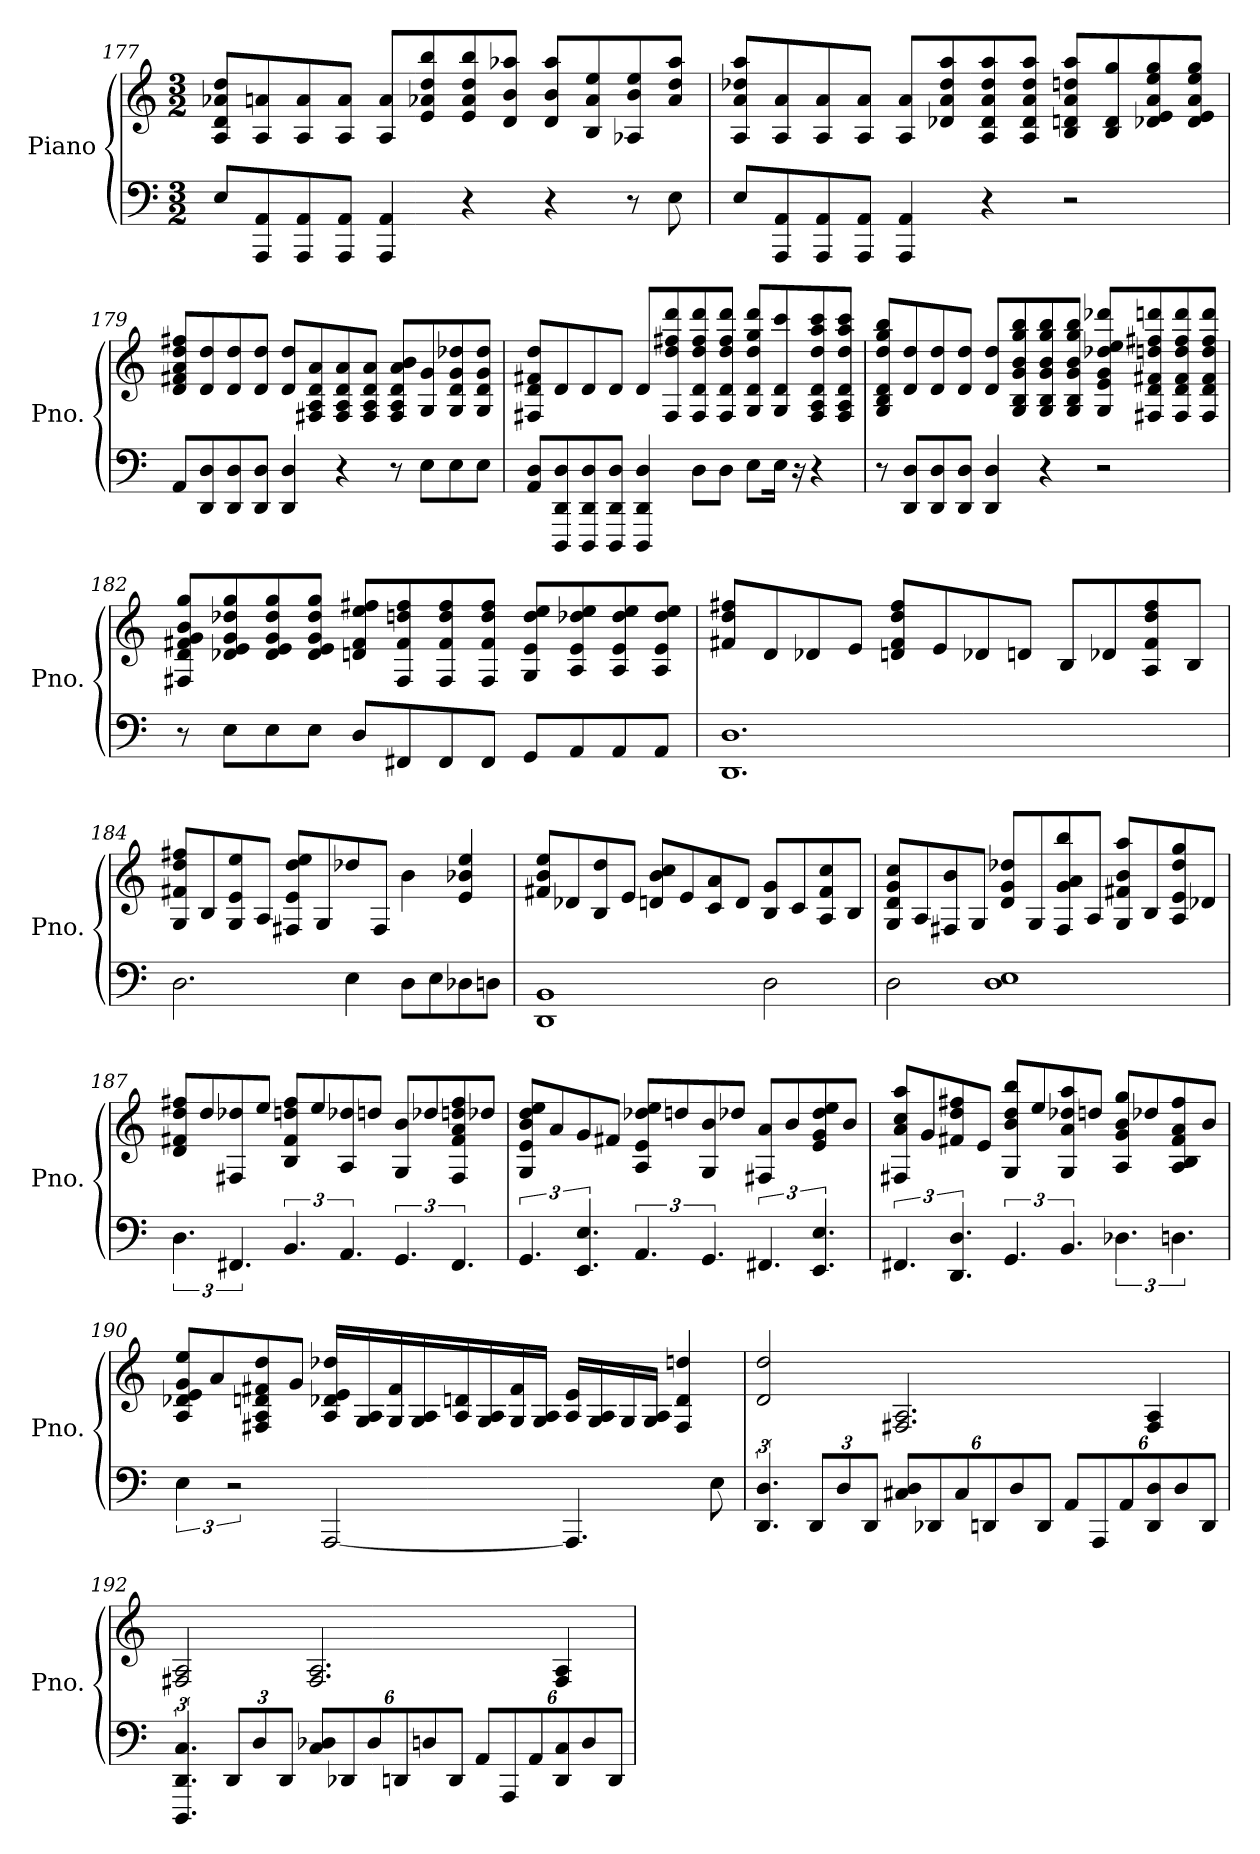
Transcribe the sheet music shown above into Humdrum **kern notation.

**kern	**kern
*part1	*part1
*staff2	*staff1
*I"Piano	*
*I'Pno.	*
*clefF4	*clefG2
*k[]	*k[]
*M3/2	*M3/2
=177	=177
8E/L	8A/ 8d/ 8a-X/ 8dd/L
8AAA/ 8AA/	8A/ 8an/
8AAA/ 8AA/	8A/ 8a/
8AAA/ 8AA/J	8A/ 8a/J
4AAA/ 4AA/	8A/ 8a/L
.	8e/ 8a-X/ 8dd/ 8bb/
4r	8e/ 8a-/ 8dd/ 8bb/
.	8d/ 8b/ 8aa-X/J
4r	8d/ 8b/ 8aa-/L
.	8B/ 8a-/ 8ee/
8r	8A-X/ 8b/ 8ee/
8E\	8a-/ 8dd/ 8aa-/J
=178	=178
8E/L	8A/ 8a/ 8dd-X/ 8aa/L
8AAA/ 8AA/	8A/ 8a/
8AAA/ 8AA/	8A/ 8a/
8AAA/ 8AA/J	8A/ 8a/J
4AAA/ 4AA/	8A/ 8a/L
.	8d-X/ 8a/ 8dd-/ 8aa/
4r	8A/ 8d-/ 8a/ 8dd-/ 8aa/
.	8A/ 8d-/ 8a/ 8dd-/ 8aa/J
2r	8B/ 8dn/ 8a/ 8ddn/ 8aa/L
.	8B/ 8d/ 8gg/
.	8d-X/ 8e/ 8a/ 8ee/ 8gg/
.	8d-/ 8e/ 8a/ 8ee/ 8gg/J
=179	=179
8AA/L	8d/ 8f#X/ 8a/ 8dd/ 8ff#X/L
8DD/ 8D/	8d/ 8dd/
8DD/ 8D/	8d/ 8dd/
8DD/ 8D/J	8d/ 8dd/J
4DD/ 4D/	8d/ 8dd/L
.	8F#X/ 8A/ 8d/ 8a/
4r	8F#/ 8A/ 8d/ 8a/
.	8F#/ 8A/ 8d/ 8a/J
8r	8F#/ 8A/ 8d/ 8a/ 8b/L
8E\L	8G/ 8g/
8E\	8G/ 8d/ 8g/ 8dd-X/
8E\J	8G/ 8d/ 8g/ 8dd-/J
=180	=180
8AA/ 8D/L	8F#X/ 8d/ 8f#X/ 8dd/L
8DDD/ 8DD/ 8D/	8d/
8DDD/ 8DD/ 8D/	8d/
8DDD/ 8DD/ 8D/J	8d/J
4DDD/ 4DD/ 4D/	8d/L
.	8F#/ 8dd/ 8ff#X/ 8ddd/
8D\L	8F#/ 8d/ 8dd/ 8ff#/ 8ddd/
8D\J	8F#/ 8d/ 8dd/ 8ff#/ 8ddd/J
8E\L	8G/ 8d/ 8dd/ 8gg/ 8ddd/L
16E\Jk	8G/ 8d/ 8ccc/
16r	.
4r	8F#/ 8A/ 8d/ 8dd/ 8aa/ 8ccc/
.	8F#/ 8A/ 8d/ 8dd/ 8aa/ 8ccc/J
=181	=181
8r	8G/ 8B/ 8d/ 8dd/ 8gg/ 8bb/L
8DD/ 8D/L	8d/ 8dd/
8DD/ 8D/	8d/ 8dd/
8DD/ 8D/J	8d/ 8dd/J
4DD/ 4D/	8d/ 8dd/L
.	8G/ 8B/ 8g/ 8b/ 8gg/ 8bb/
4r	8G/ 8B/ 8g/ 8b/ 8gg/ 8bb/
.	8G/ 8B/ 8g/ 8b/ 8gg/ 8bb/J
2r	8G/ 8e/ 8g/ 8dd-X/ 8ee/ 8ddd-X/L
.	8F#X/ 8d/ 8f#X/ 8ddn/ 8ff#X/ 8dddn/
.	8F#/ 8d/ 8f#/ 8dd/ 8ff#/ 8ddd/
.	8F#/ 8d/ 8f#/ 8dd/ 8ff#/ 8ddd/J
=182	=182
8r	8F#X/ 8d/ 8f#X/ 8g/ 8b/ 8gg/L
8E\L	8d-X/ 8e/ 8g/ 8dd-X/ 8gg/
8E\	8d-/ 8e/ 8g/ 8dd-/ 8gg/
8E\J	8d-/ 8e/ 8g/ 8dd-/ 8gg/J
8D/L	8dn/ 8f#/ 8ee/ 8ff#X/L
8FF#X/	8F#/ 8f#/ 8ddn/ 8ff#/
8FF#/	8F#/ 8f#/ 8dd/ 8ff#/
8FF#/J	8F#/ 8f#/ 8dd/ 8ff#/J
8GG/L	8G/ 8e/ 8dd/ 8ee/L
8AA/	8A/ 8e/ 8dd-X/ 8ee/
8AA/	8A/ 8e/ 8dd-/ 8ee/
8AA/J	8A/ 8e/ 8dd-/ 8ee/J
=183	=183
1.DD 1.D	8f#X/ 8dd/ 8ff#X/L
.	8d/
.	8d-X/
.	8e/J
.	8dn/ 8f#/ 8dd/ 8ff#/L
.	8e/
.	8d-X/
.	8dn/J
.	8B/L
.	8d-X/
.	8A/ 8f#/ 8dd/ 8ff#/
.	8B/J
=184	=184
2.D\	8G/ 8f#X/ 8dd/ 8ff#X/L
.	8B/
.	8G/ 8e/ 8ee/
.	8A/J
.	8F#X/ 8e/ 8dd/ 8ee/L
.	8G/
4E\	8dd-X/
.	8F#/J
8D\L	4b\
8E\	.
8D-X\	4e/ 4b-X/ 4ee/
8Dn\J	.
=185	=185
1DD 1BB	8f#X/ 8b/ 8ee/L
.	8d-X/
.	8B/ 8dd/
.	8e/J
.	8dn/ 8b/ 8cc/L
.	8e/
.	8c/ 8a/
.	8d/J
2D\	8B/ 8g/L
.	8c/
.	8A/ 8f#/ 8cc/
.	8B/J
=186	=186
2D\	8G/ 8d/ 8g/ 8cc/L
.	8A/
.	8F#X/ 8b/
.	8G/J
1D 1E	8d/ 8g/ 8dd-X/L
.	8G/
.	8F#/ 8g/ 8a/ 8bb/
.	8A/J
.	8G/ 8f#X/ 8b/ 8aa/L
.	8B/
.	8A/ 8e/ 8dd-/ 8gg/
.	8d-X/J
=187	=187
6.D\	8d/ 8f#X/ 8dd/ 8ff#X/L
.	8dd/
6.FF#X/	8F#X/ 8dd-X/
.	8ee/J
6.BB/	8B/ 8f#/ 8ddn/ 8ff#/L
.	8ee/
6.AA/	8A/ 8dd-X/
.	8ddn/J
6.GG/	8G/ 8b/L
.	8dd-X/
6.FF#/	8F#/ 8f#/ 8a/ 8ddn/ 8ff#/
.	8dd-X/J
=188	=188
6.GG/	8G/ 8e/ 8b/ 8dd/ 8ee/L
.	8a/
6.EE/ 6.E/	8g/
.	8f#X/J
6.AA/	8A/ 8e/ 8dd-X/ 8ee/L
.	8ddn/
6.GG/	8G/ 8b/
.	8dd-X/J
6.FF#X/	8F#X/ 8a/L
.	8b/
6.EE/ 6.E/	8e/ 8g/ 8dd-/ 8ee/
.	8b/J
=189	=189
6.FF#X/	8F#X/ 8a/ 8cc/ 8aa/L
.	8g/
6.DD/ 6.D/	8f#X/ 8dd/ 8ff#X/
.	8e/J
6.GG/	8G/ 8b/ 8dd/ 8bb/L
.	8ee/
6.BB/	8G/ 8a/ 8dd-X/ 8aa/
.	8ddn/J
6.D-X\	8A/ 8g/ 8b/ 8gg/L
.	8dd-X/
6.Dn\	8A/ 8B/ 8f#/ 8a/ 8ff#/
.	8b/J
=190	=190
6E\	8A/ 8d-X/ 8e/ 8g/ 8ee/L
.	8a/
3r	.
.	8F#X/ 8A/ 8dn/ 8f#X/ 8dd/
.	8g/J
[2AAA/	16A/ 16d-X/ 16e/ 16dd-X/LL
.	16G/ 16A/
.	16G/ 16f#/
.	16G/ 16A/
.	16A/ 16dn/
.	16G/ 16A/
.	16G/ 16f#/
.	16G/ 16A/JJ
4.AAA/]	16A/ 16e/LL
.	16G/ 16A/
.	16G/
.	16G/ 16A/JJ
.	4F#/ 4d/ 4ddn/
8E\	.
=191	=191
6.DD/ 6.D/	2d/ 2dd/
12DD/L	.
12D/	.
12DD/J	.
*Xbrackettup	*
12C#X/ 12D/L	2.F#X/ 2.A/
12DD-X/	.
12C#/	.
12DDn/	.
12D/	.
12DD/J	.
12AA/L	.
12AAA/	.
12AA/	.
12DD/ 12D/	4F#/ 4A/
12D/	.
12DD/J	.
=192	=192
*brackettup	*
6.DDD/ 6.DD/ 6.C/	2F#X/ 2A/
12DD/L	.
12D/	.
12DD/J	.
*Xbrackettup	*
12C/ 12D-X/L	2.F#/ 2.A/
12DD-X/	.
12D-/	.
12DDn/	.
12Dn/	.
12DD/J	.
12AA/L	.
12AAA/	.
12AA/	.
12DD/ 12C/	4F#/ 4A/
12D/	.
12DD/J	.
=	=
*-	*-
